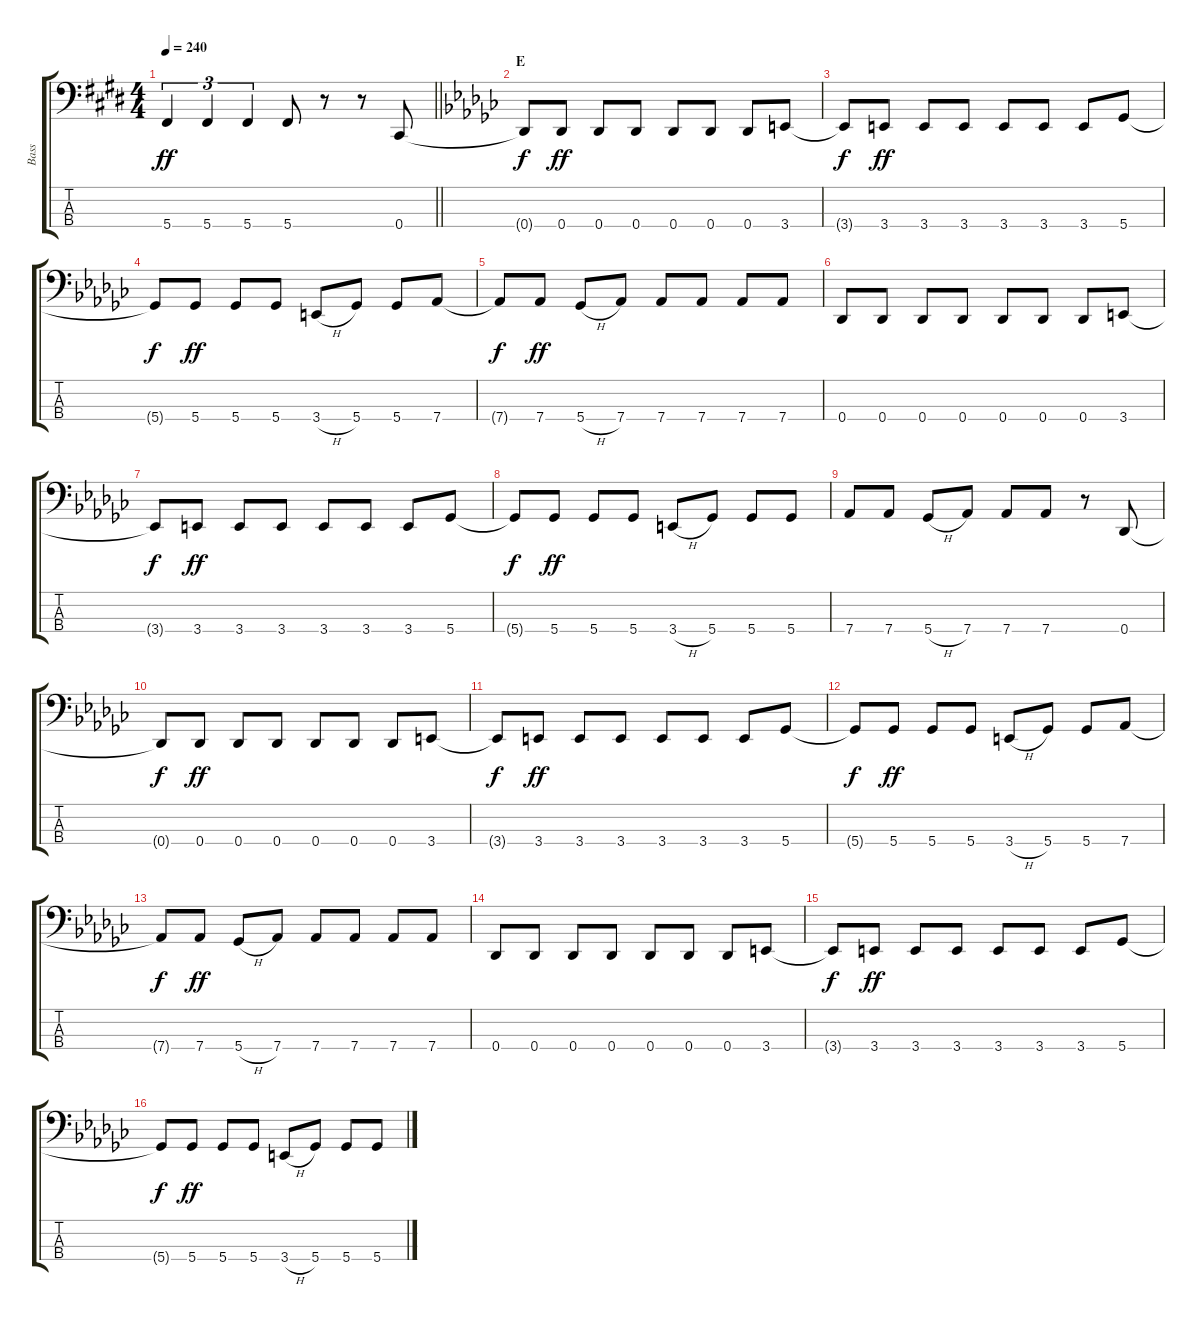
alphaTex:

\track ("Bass" "Bass") {instrument electricbasspick}
\staff {score tabs}
\tuning (F2 C2 G1 Db1) {hide}
\ts (4 4)
\tempo 240
\clef f4
\barLineRight lightlight
\ks e
5.4.4{tu (3 2) dy ff} 5.4.4{tu (3 2)} 5.4.4{tu (3 2)} 5.4.8 r.8 r.8 0.4.8 |
\section ("" "E")
\ks gb
0.4{t}.8{dy f} 0.4.8{dy ff} 0.4.8 0.4.8 0.4.8 0.4.8 0.4.8 3.4.8 |
3.4{t}.8{dy f} 3.4.8{dy ff} 3.4.8 3.4.8 3.4.8 3.4.8 3.4.8 5.4.8 |
5.4{t}.8{dy f} 5.4.8{dy ff} 5.4.8 5.4.8 3.4{h}.8 5.4.8 5.4.8 7.4.8 |
7.4{t}.8{dy f} 7.4.8{dy ff} 5.4{h}.8 7.4.8 7.4.8 7.4.8 7.4.8 7.4.8 |
0.4.8 0.4.8 0.4.8 0.4.8 0.4.8 0.4.8 0.4.8 3.4.8 |
3.4{t}.8{dy f} 3.4.8{dy ff} 3.4.8 3.4.8 3.4.8 3.4.8 3.4.8 5.4.8 |
5.4{t}.8{dy f} 5.4.8{dy ff} 5.4.8 5.4.8 3.4{h}.8 5.4.8 5.4.8 5.4.8 |
7.4.8 7.4.8 5.4{h}.8 7.4.8 7.4.8 7.4.8 r.8 0.4.8 |
0.4{t}.8{dy f} 0.4.8{dy ff} 0.4.8 0.4.8 0.4.8 0.4.8 0.4.8 3.4.8 |
3.4{t}.8{dy f} 3.4.8{dy ff} 3.4.8 3.4.8 3.4.8 3.4.8 3.4.8 5.4.8 |
5.4{t}.8{dy f} 5.4.8{dy ff} 5.4.8 5.4.8 3.4{h}.8 5.4.8 5.4.8 7.4.8 |
7.4{t}.8{dy f} 7.4.8{dy ff} 5.4{h}.8 7.4.8 7.4.8 7.4.8 7.4.8 7.4.8 |
0.4.8 0.4.8 0.4.8 0.4.8 0.4.8 0.4.8 0.4.8 3.4.8 |
3.4{t}.8{dy f} 3.4.8{dy ff} 3.4.8 3.4.8 3.4.8 3.4.8 3.4.8 5.4.8 |
5.4{t}.8{dy f} 5.4.8{dy ff} 5.4.8 5.4.8 3.4{h}.8 5.4.8 5.4.8 5.4.8
